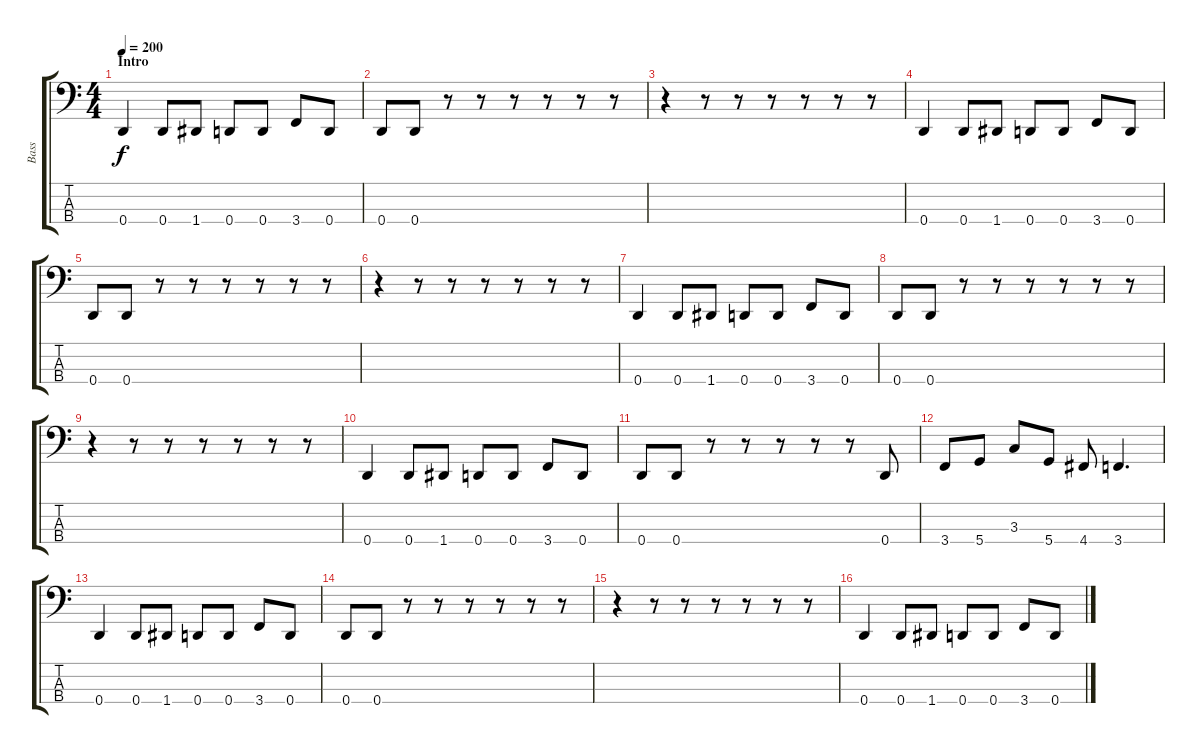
\track ("Bass" "Bass") {instrument electricbassfinger}
\staff {score tabs}
\tuning (G2 D2 A1 D1) {hide}
\ts (4 4)
\section ("" "Intro")
\tempo 200
\clef f4
\ks c
0.4.4{dy f instrument electricbassfinger} 0.4.8 1.4.8 0.4.8 0.4.8 3.4.8 0.4.8 |
0.4.8 0.4.8 r.8 r.8 r.8 r.8 r.8 r.8 |
r.4 r.8 r.8 r.8 r.8 r.8 r.8 |
0.4.4 0.4.8 1.4.8 0.4.8 0.4.8 3.4.8 0.4.8 |
0.4.8 0.4.8 r.8 r.8 r.8 r.8 r.8 r.8 |
r.4 r.8 r.8 r.8 r.8 r.8 r.8 |
0.4.4 0.4.8 1.4.8 0.4.8 0.4.8 3.4.8 0.4.8 |
0.4.8 0.4.8 r.8 r.8 r.8 r.8 r.8 r.8 |
r.4 r.8 r.8 r.8 r.8 r.8 r.8 |
0.4.4 0.4.8 1.4.8 0.4.8 0.4.8 3.4.8 0.4.8 |
0.4.8 0.4.8 r.8 r.8 r.8 r.8 r.8 0.4.8 |
3.4.8 5.4.8 3.3.8 5.4.8 4.4.8 3.4.4{d} |
0.4.4 0.4.8 1.4.8 0.4.8 0.4.8 3.4.8 0.4.8 |
0.4.8 0.4.8 r.8 r.8 r.8 r.8 r.8 r.8 |
r.4 r.8 r.8 r.8 r.8 r.8 r.8 |
0.4.4 0.4.8 1.4.8 0.4.8 0.4.8 3.4.8 0.4.8
